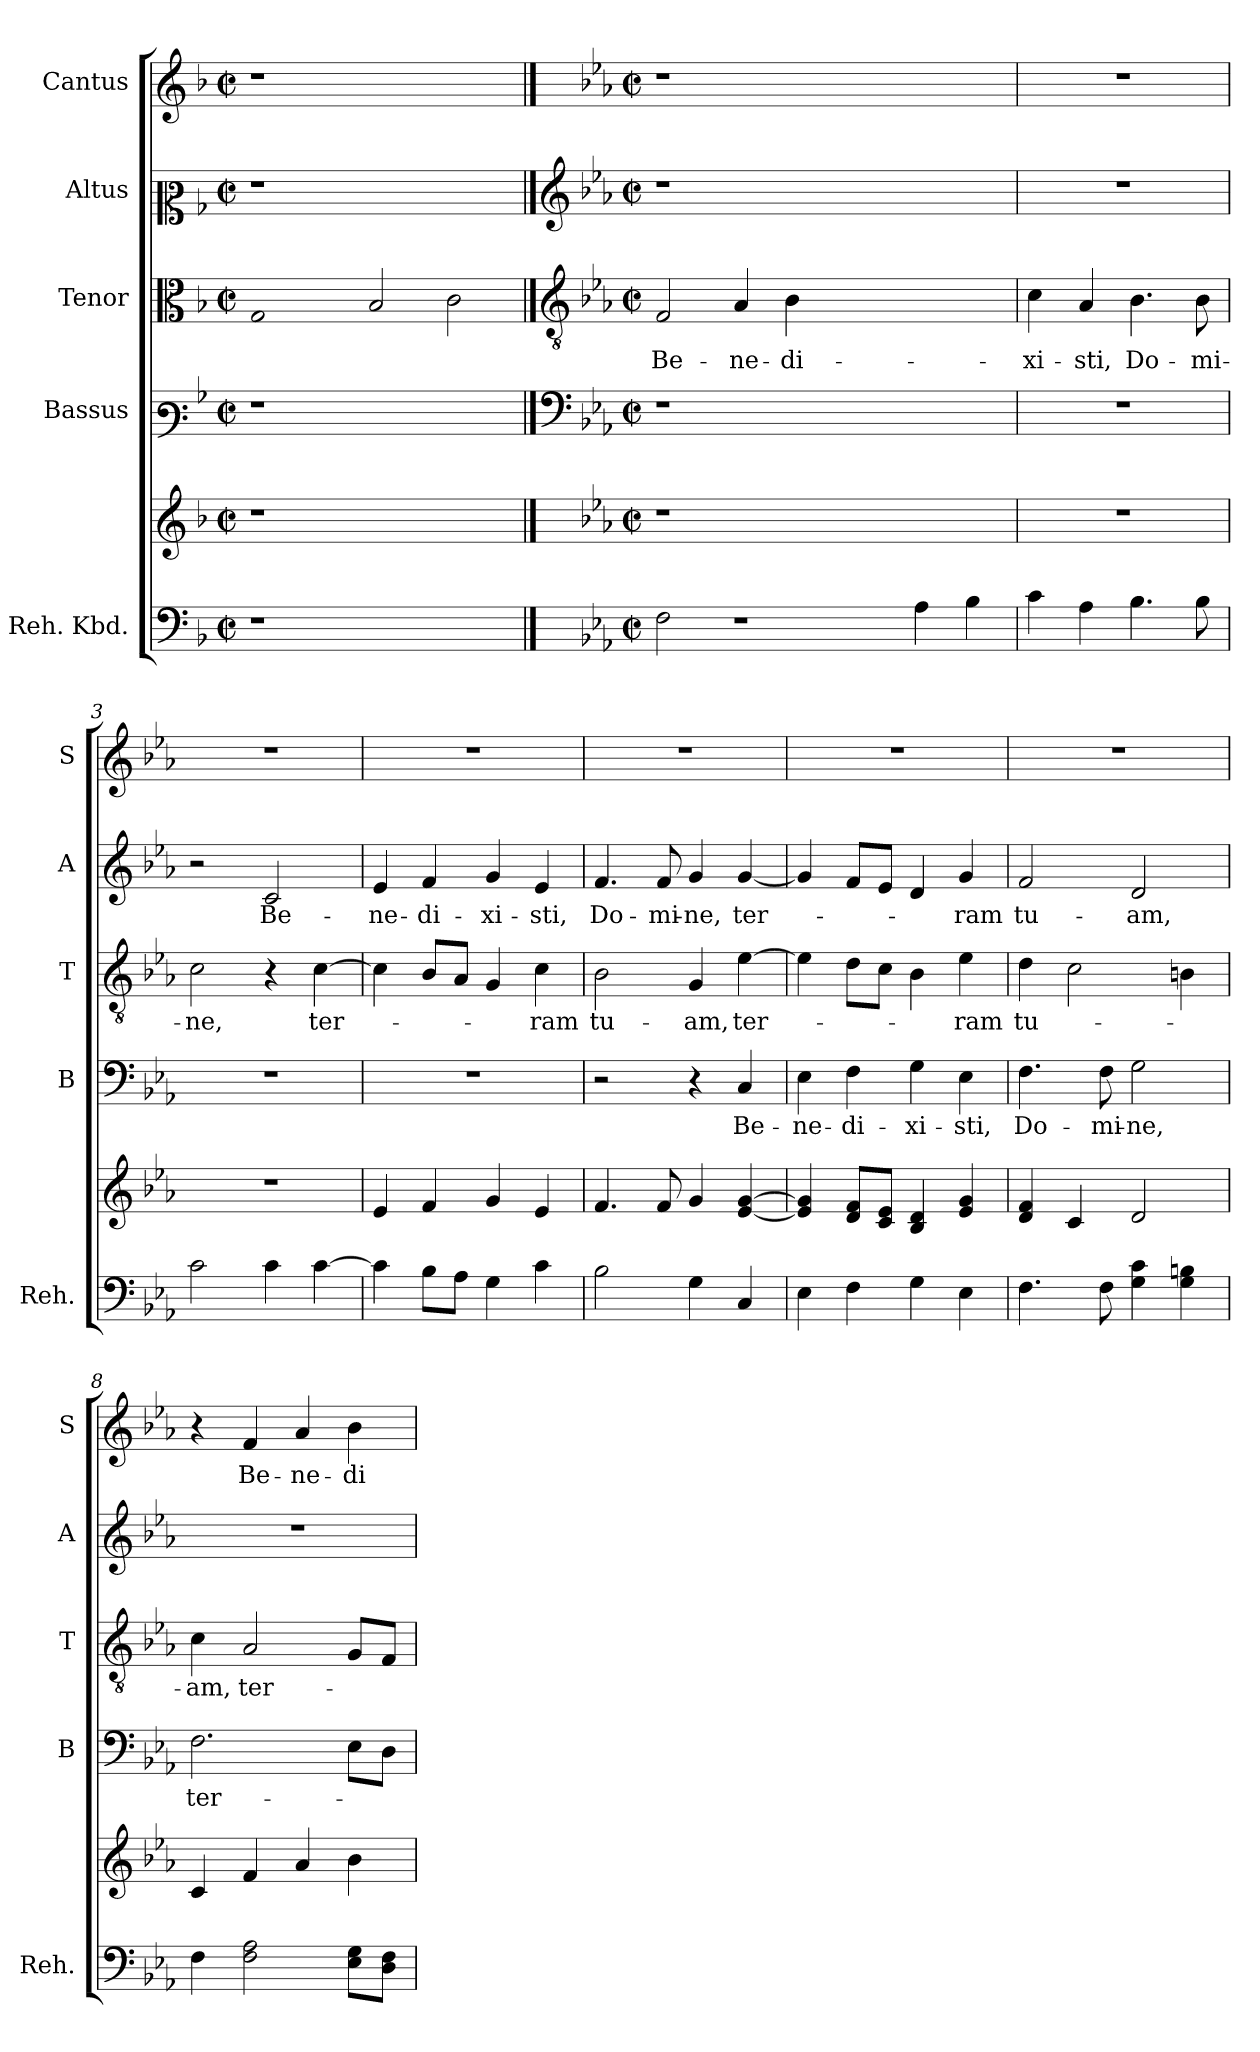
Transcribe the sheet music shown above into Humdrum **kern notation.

**kern	**kern	**kern	**text	**kern	**text	**kern	**text	**kern	**text
*part5	*part5	*part4	*part4	*part3	*part3	*part2	*part2	*part1	*part1
*staff6	*staff5	*staff4	*staff4	*staff3	*staff3	*staff2	*staff2	*staff1	*staff1
*I"Reh. Kbd.	*	*I"Bassus	*	*I"Tenor	*	*I"Altus	*	*I"Cantus	*
*I'Reh.	*	*I'B	*	*I'T	*	*I'A	*	*I'S	*
*clefF4	*clefG2	*clefF3	*	*clefC3	*	*clefC2	*	*clefG2	*
*k[b-]	*k[b-]	*k[b-]	*	*k[b-]	*	*k[b-]	*	*k[b-]	*
*F:	*F:	*F:	*	*F:	*	*F:	*	*F:	*
*M2/2	*M2/2	*M2/2	*	*M2/2	*	*M2/2	*	*M2/2	*
*met(c|)	*met(c|)	*met(c|)	*	*met(c|)	*	*met(c|)	*	*met(c|)	*
*MM120	*MM120	*MM120	*	*MM120	*	*MM120	*	*MM120	*
=	=	=	=	=	=	=	=	=	=
!	!	!	!	!LO:N:head=open	!	!	!	!	!
1r	1r	1r	.	1G	.	1r	.	1r	.
!	!	!	!	!LO:N:head=open	!	!	!	!	!
1ryy	1ryy	1ryy	.	2B-/	.	1ryy	.	1ryy	.
!	!	!	!	!LO:N:head=open	!	!	!	!	!
.	.	.	.	2c\	.	.	.	.	.
!!LO:PB:g=z
==1	==1	==1	==1	==1	==1	==1	==1	==1	==1
*	*	*clefF4	*	*clefGv2	*	*clefG2	*	*	*
*k[b-e-a-]	*k[b-e-a-]	*k[b-e-a-]	*	*k[b-e-a-]	*	*k[b-e-a-]	*	*k[b-e-a-]	*
*E-:	*E-:	*E-:	*	*E-:	*	*E-:	*	*E-:	*
*M2/2	*M2/2	*M2/2	*	*M2/2	*	*M2/2	*	*M2/2	*
*met(c|)	*met(c|)	*met(c|)	*	*met(c|)	*	*met(c|)	*	*met(c|)	*
!	!	!	!	!	!LO:LY:b	!	!	!	!
2F\	1r	1r	.	2F/	Be-	1r	.	1r	.
!	!	!	!	!	!LO:LY:b	!	!	!	!
1r	.	.	.	4A-/	-ne-	.	.	.	.
!	!	!	!	!	!LO:LY:b	!	!	!	!
.	.	.	.	4B-\	-di-	.	.	.	.
.	1ryy	1ryy	.	1ryy	.	1ryy	.	1ryy	.
4A-\	.	.	.	.	.	.	.	.	.
4B-\	.	.	.	.	.	.	.	.	.
=2	=2	=2	=2	=2	=2	=2	=2	=2	=2
!	!	!	!	!	!LO:LY:b	!	!	!	!
4c\	1r	1r	.	4c\	-xi-	1r	.	1r	.
!	!	!	!	!	!LO:LY:b	!	!	!	!
4A-\	.	.	.	4A-/	-sti,	.	.	.	.
!	!	!	!	!	!LO:LY:b	!	!	!	!
4.B-\	.	.	.	4.B-\	Do-	.	.	.	.
!	!	!	!	!	!LO:LY:b	!	!	!	!
8B-\	.	.	.	8B-\	-mi-	.	.	.	.
=3	=3	=3	=3	=3	=3	=3	=3	=3	=3
!	!	!	!	!	!LO:LY:b	!	!	!	!
2c\	1r	1r	.	2c\	-ne,	2r	.	1r	.
!	!	!	!	!	!	!	!LO:LY:b	!	!
4c\	.	.	.	4r	.	2c/	Be-	.	.
!	!	!	!	!	!LO:LY:b	!	!	!	!
[4c\	.	.	.	[4c\	ter-	.	.	.	.
=4	=4	=4	=4	=4	=4	=4	=4	=4	=4
!	!	!	!	!	!	!	!LO:LY:b	!	!
4c\]	4e-/	1r	.	4c\]	.	4e-/	-ne-	1r	.
!	!	!	!	!	!	!	!LO:LY:b	!	!
8B-\L	4f/	.	.	8B-/L	.	4f/	-di-	.	.
8A-\J	.	.	.	8A-/J	.	.	.	.	.
!	!	!	!	!	!	!	!LO:LY:b	!	!
4G\	4g/	.	.	4G/	.	4g/	-xi-	.	.
!	!	!	!	!	!LO:LY:b	!	!LO:LY:b	!	!
4c\	4e-/	.	.	4c\	-ram	4e-/	-sti,	.	.
=5	=5	=5	=5	=5	=5	=5	=5	=5	=5
!	!	!	!	!	!LO:LY:b	!	!LO:LY:b	!	!
2B-\	4.f/	2r	.	2B-\	tu-	4.f/	Do-	1r	.
!	!	!	!	!	!	!	!LO:LY:b	!	!
.	8f/	.	.	.	.	8f/	-mi-	.	.
!	!	!	!	!	!LO:LY:b	!	!LO:LY:b	!	!
4G\	4g/	4r	.	4G/	-am,	4g/	-ne,	.	.
!	!	!	!LO:LY:b	!	!LO:LY:b	!	!LO:LY:b	!	!
4C/	[4e-/ [4g/	4C/	Be-	[4e-\	ter-	[4g/	ter-	.	.
!!LO:LB:g=z
=6	=6	=6	=6	=6	=6	=6	=6	=6	=6
!	!	!	!LO:LY:b	!	!	!	!	!	!
4E-\	4e-/] 4g/]	4E-\	-ne-	4e-\]	.	4g/]	.	1r	.
!	!	!	!LO:LY:b	!	!	!	!	!	!
4F\	8d/ 8f/L	4F\	-di-	8d\L	.	8f/L	.	.	.
.	8c/ 8e-/J	.	.	8c\J	.	8e-/J	.	.	.
!	!	!	!LO:LY:b	!	!	!	!	!	!
4G\	4B-/ 4d/	4G\	-xi-	4B-\	.	4d/	.	.	.
!	!	!	!LO:LY:b	!	!LO:LY:b	!	!LO:LY:b	!	!
4E-\	4e-/ 4g/	4E-\	-sti,	4e-\	-ram	4g/	-ram	.	.
=7	=7	=7	=7	=7	=7	=7	=7	=7	=7
!	!	!	!LO:LY:b	!	!LO:LY:b	!	!LO:LY:b	!	!
4.F\	4d/ 4f/	4.F\	Do-	4d\	tu-	2f/	tu-	1r	.
.	4c/	.	.	2c\	.	.	.	.	.
!	!	!	!LO:LY:b	!	!	!	!	!	!
8F\	.	8F\	-mi-	.	.	.	.	.	.
!	!	!	!LO:LY:b	!	!	!	!LO:LY:b	!	!
4G\ 4c\	2d/	2G\	-ne,	.	.	2d/	-am,	.	.
4G\ 4Bn\	.	.	.	4Bn\	.	.	.	.	.
=8	=8	=8	=8	=8	=8	=8	=8	=8	=8
!	!	!	!LO:LY:b	!	!LO:LY:b	!	!	!	!
4F\	4c/	2.F\	ter-	4c\	-am,	1r	.	4r	.
!	!	!	!	!	!LO:LY:b	!	!	!	!LO:LY:b
2F\ 2A-\	4f/	.	.	2A-/	ter-	.	.	4f/	Be-
!	!	!	!	!	!	!	!	!	!LO:LY:b
.	4a-/	.	.	.	.	.	.	4a-/	-ne-
!	!	!	!	!	!	!	!	!	!LO:LY:b
8E-\ 8G\L	4b-\	8E-\L	.	8G/L	.	.	.	4b-\	-di-
8D\ 8F\J	.	8D\J	.	8F/J	.	.	.	.	.
=	=	=	=	=	=	=	=	=	=
*-	*-	*-	*-	*-	*-	*-	*-	*-	*-
